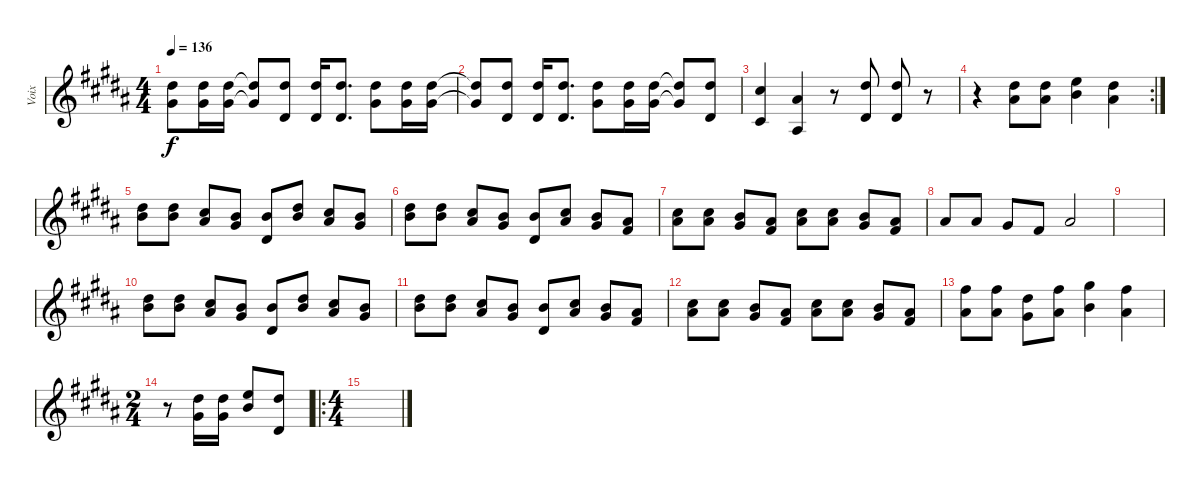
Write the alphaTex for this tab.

\track ("Voix" "Voix") {instrument acousticguitarsteel bank 255}
\staff {score}
\tuning (E4 B3 G3 D3 A2 E2) {hide}
\ts (4 4)
\tempo 136
\clef g2
\ks g#minor
(4.2 1.3).8{dy f} (4.2 1.3).16 (4.2 1.3).16 (4.2{t} 1.3{t}).8 (4.2 1.4).8 (4.2 1.4).16 (4.2 1.4).8{d} (4.2 1.3).8 (4.2 1.3).16 (4.2 1.3).16 |
(4.2{t} 1.3{t}).8 (4.2 1.4).8 (4.2 1.4).16 (4.2 1.4).8{d} (4.2 1.3).8 (4.2 1.3).16 (4.2 1.3).16 (4.2{t} 1.3{t}).8 (4.2 1.4).8 |
(2.2 4.5).4 (3.3 1.5).4 r.8 (4.2 1.4).8 (4.2 1.4).8 r.8 |
\rc 2
r.4 (4.2 3.3).8 (4.2 3.3).8 (0.1 0.2).4 (4.2 3.3).4 |
(0.2 8.3).8 (0.2 8.3).8 (2.2 3.3).8 (0.2 1.3).8 (0.2 1.4).8 (0.2 8.3).8 (2.2 3.3).8 (0.2 1.3).8 |
(0.2 8.3).8 (4.2 4.3).8 (2.2 3.3).8 (0.2 1.3).8 (0.2 1.4).8 (2.2 3.3).8 (0.2 1.3).8 (3.3 4.4).8 |
(2.2 3.3).8 (2.2 3.3).8 (0.2 1.3).8 (3.3 4.4).8 (2.2 3.3).8 (2.2 3.3).8 (0.2 1.3).8 (3.3 4.4).8 |
3.3.8 3.3.8 1.3.8 4.4.8 3.3.2 |
|
(0.2 8.3).8 (0.2 8.3).8 (2.2 3.3).8 (0.2 1.3).8 (0.2 1.4).8 (0.2 8.3).8 (2.2 3.3).8 (0.2 1.3).8 |
(0.2 8.3).8 (4.2 4.3).8 (2.2 3.3).8 (0.2 1.3).8 (0.2 1.4).8 (2.2 3.3).8 (0.2 1.3).8 (3.3 4.4).8 |
(2.2 3.3).8 (2.2 3.3).8 (0.2 1.3).8 (3.3 4.4).8 (2.2 3.3).8 (2.2 3.3).8 (0.2 1.3).8 (3.3 4.4).8 |
(2.1 3.3).8 (2.1 3.3).8 (4.2 1.3).8 (2.1 3.3).8 (4.1 0.2).4 (2.1 3.3).4 |
\ts (2 4)
r.8 (4.2 1.3).16 (4.2 1.3).16 (0.1 0.2).8 (4.2 1.4).8 |
\ro
\ts (4 4)
